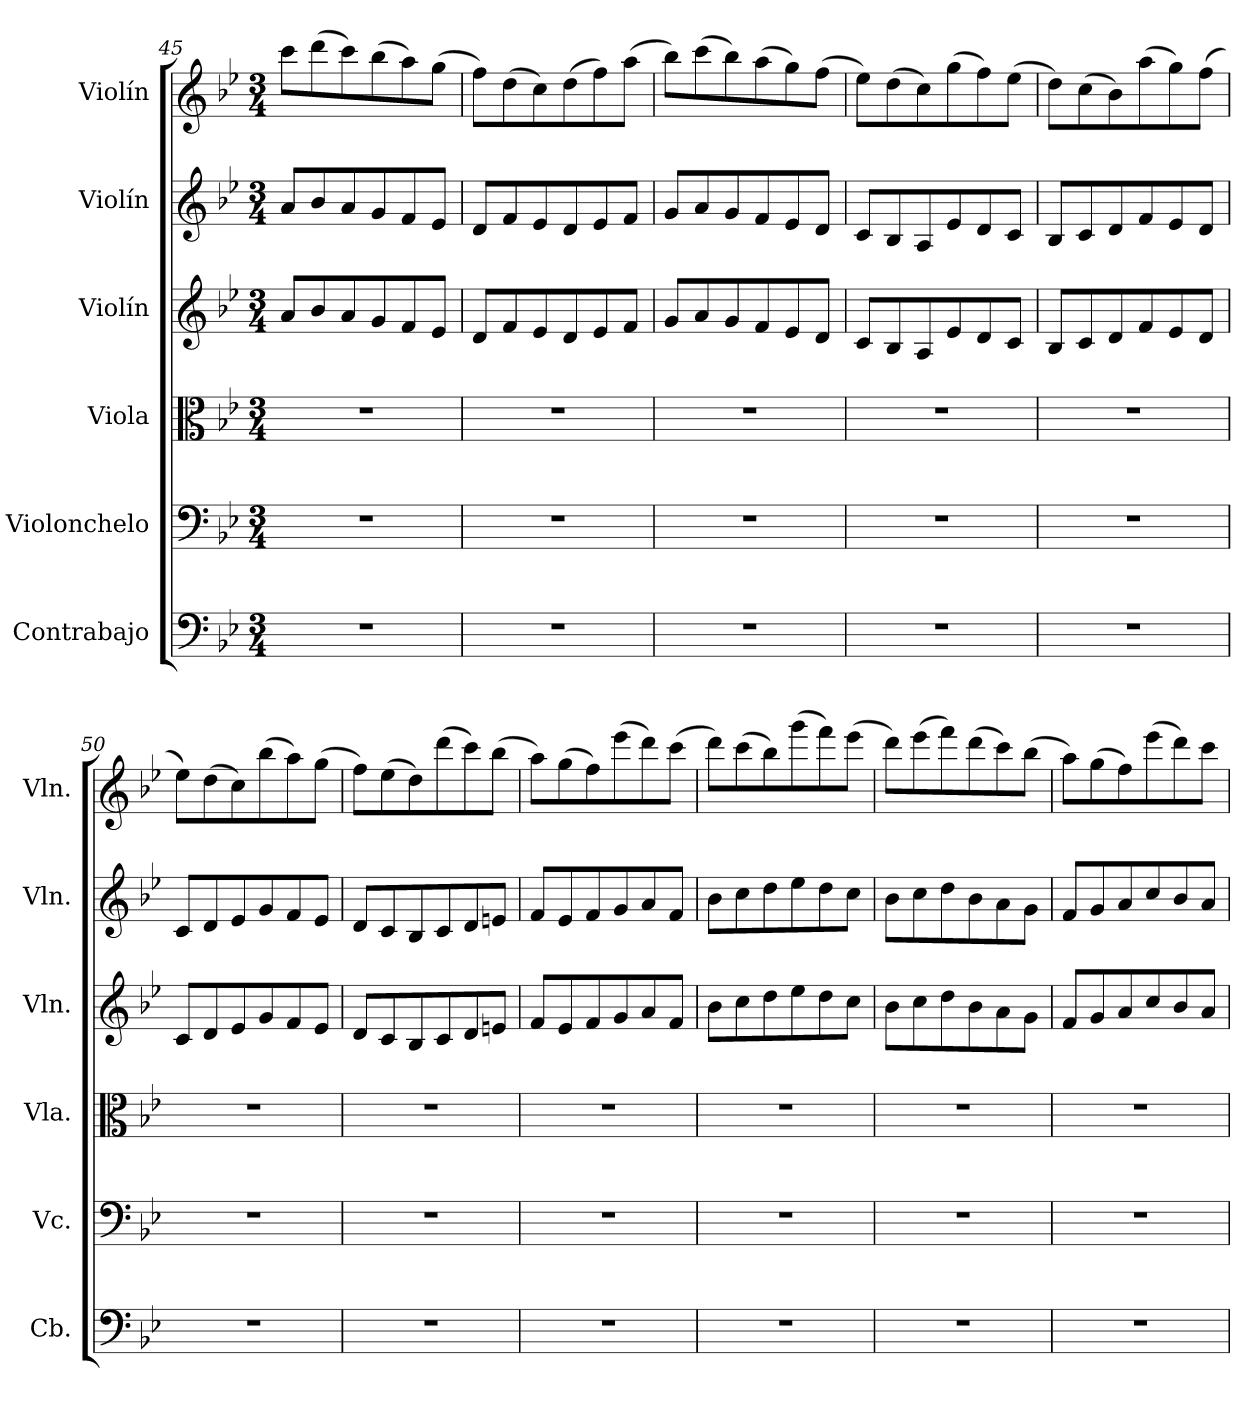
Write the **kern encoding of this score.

**kern	**kern	**kern	**kern	**kern	**kern
*part6	*part5	*part4	*part3	*part2	*part1
*staff6	*staff5	*staff4	*staff3	*staff2	*staff1
*I"Contrabajo	*I"Violonchelo	*I"Viola	*I"Violín	*I"Violín	*I"Violín
*I'Cb.	*I'Vc.	*I'Vla.	*I'Vln.	*I'Vln.	*I'Vln.
*clefF4	*clefF4	*clefC3	*clefG2	*clefG2	*clefG2
*ITrd7c12	*	*	*	*	*
*k[b-e-]	*k[b-e-]	*k[b-e-]	*k[b-e-]	*k[b-e-]	*k[b-e-]
*M3/4	*M3/4	*M3/4	*M3/4	*M3/4	*M3/4
=45	=45	=45	=45	=45	=45
2.r	2.r	2.r	8a/L	8a/L	8ccc\L
.	.	.	8b-/	8b-/	(>8ddd\
.	.	.	8a/	8a/	8ccc\)
.	.	.	8g/	8g/	(>8bb-\
.	.	.	8f/	8f/	8aa\)
.	.	.	8e-/J	8e-/J	(>8gg\J
=46	=46	=46	=46	=46	=46
2.r	2.r	2.r	8d/L	8d/L	8ff\L)
.	.	.	8f/	8f/	(>8dd\
.	.	.	8e-/	8e-/	8cc\)
.	.	.	8d/	8d/	(>8dd\
.	.	.	8e-/	8e-/	8ff\)
.	.	.	8f/J	8f/J	(>8aa\J
=47	=47	=47	=47	=47	=47
2.r	2.r	2.r	8g/L	8g/L	8bb-\L)
.	.	.	8a/	8a/	(>8ccc\
.	.	.	8g/	8g/	8bb-\)
.	.	.	8f/	8f/	(>8aa\
.	.	.	8e-/	8e-/	8gg\)
.	.	.	8d/J	8d/J	(>8ff\J
=48	=48	=48	=48	=48	=48
2.r	2.r	2.r	8c/L	8c/L	8ee-\L)
.	.	.	8B-/	8B-/	(>8dd\
.	.	.	8A/	8A/	8cc\)
.	.	.	8e-/	8e-/	(>8gg\
.	.	.	8d/	8d/	8ff\)
.	.	.	8c/J	8c/J	(>8ee-\J
=49	=49	=49	=49	=49	=49
2.r	2.r	2.r	8B-/L	8B-/L	8dd\L)
.	.	.	8c/	8c/	(>8cc\
.	.	.	8d/	8d/	8b-\)
.	.	.	8f/	8f/	(>8aa\
.	.	.	8e-/	8e-/	8gg\)
.	.	.	8d/J	8d/J	(>8ff\J
!!LO:LB:g=z
=50	=50	=50	=50	=50	=50
2.r	2.r	2.r	8c/L	8c/L	8ee-\L)
.	.	.	8d/	8d/	(>8dd\
.	.	.	8e-/	8e-/	8cc\)
.	.	.	8g/	8g/	(>8bb-\
.	.	.	8f/	8f/	8aa\)
.	.	.	8e-/J	8e-/J	(>8gg\J
=51	=51	=51	=51	=51	=51
2.r	2.r	2.r	8d/L	8d/L	8ff\L)
.	.	.	8c/	8c/	(>8ee-\
.	.	.	8B-/	8B-/	8dd\)
.	.	.	8c/	8c/	(>8ddd\
.	.	.	8d/	8d/	8ccc\)
.	.	.	8en/J	8en/J	(>8bb-\J
=52	=52	=52	=52	=52	=52
2.r	2.r	2.r	8f/L	8f/L	8aa\L)
.	.	.	8e-/	8e-/	(>8gg\
.	.	.	8f/	8f/	8ff\)
.	.	.	8g/	8g/	(>8eee-\
.	.	.	8a/	8a/	8ddd\)
.	.	.	8f/J	8f/J	(>8ccc\J
=53	=53	=53	=53	=53	=53
2.r	2.r	2.r	8b-\L	8b-\L	8ddd\L)
.	.	.	8cc\	8cc\	(>8ccc\
.	.	.	8dd\	8dd\	8bb-\)
.	.	.	8ee-\	8ee-\	(>8ggg\
.	.	.	8dd\	8dd\	8fff\)
.	.	.	8cc\J	8cc\J	(>8eee-\J
=54	=54	=54	=54	=54	=54
2.r	2.r	2.r	8b-\L	8b-\L	8ddd\L)
.	.	.	8cc\	8cc\	(>8eee-\
.	.	.	8dd\	8dd\	8fff\)
.	.	.	8b-\	8b-\	(>8ddd\
.	.	.	8a\	8a\	8ccc\)
.	.	.	8g\J	8g\J	(>8bb-\J
!!LO:PB:g=z
=55	=55	=55	=55	=55	=55
2.r	2.r	2.r	8f/L	8f/L	8aa\L)
.	.	.	8g/	8g/	(>8gg\
.	.	.	8a/	8a/	8ff\)
.	.	.	8cc/	8cc/	(>8eee-\
.	.	.	8b-/	8b-/	8ddd\)
.	.	.	8a/J	8a/J	8ccc\J
=	=	=	=	=	=
*-	*-	*-	*-	*-	*-
